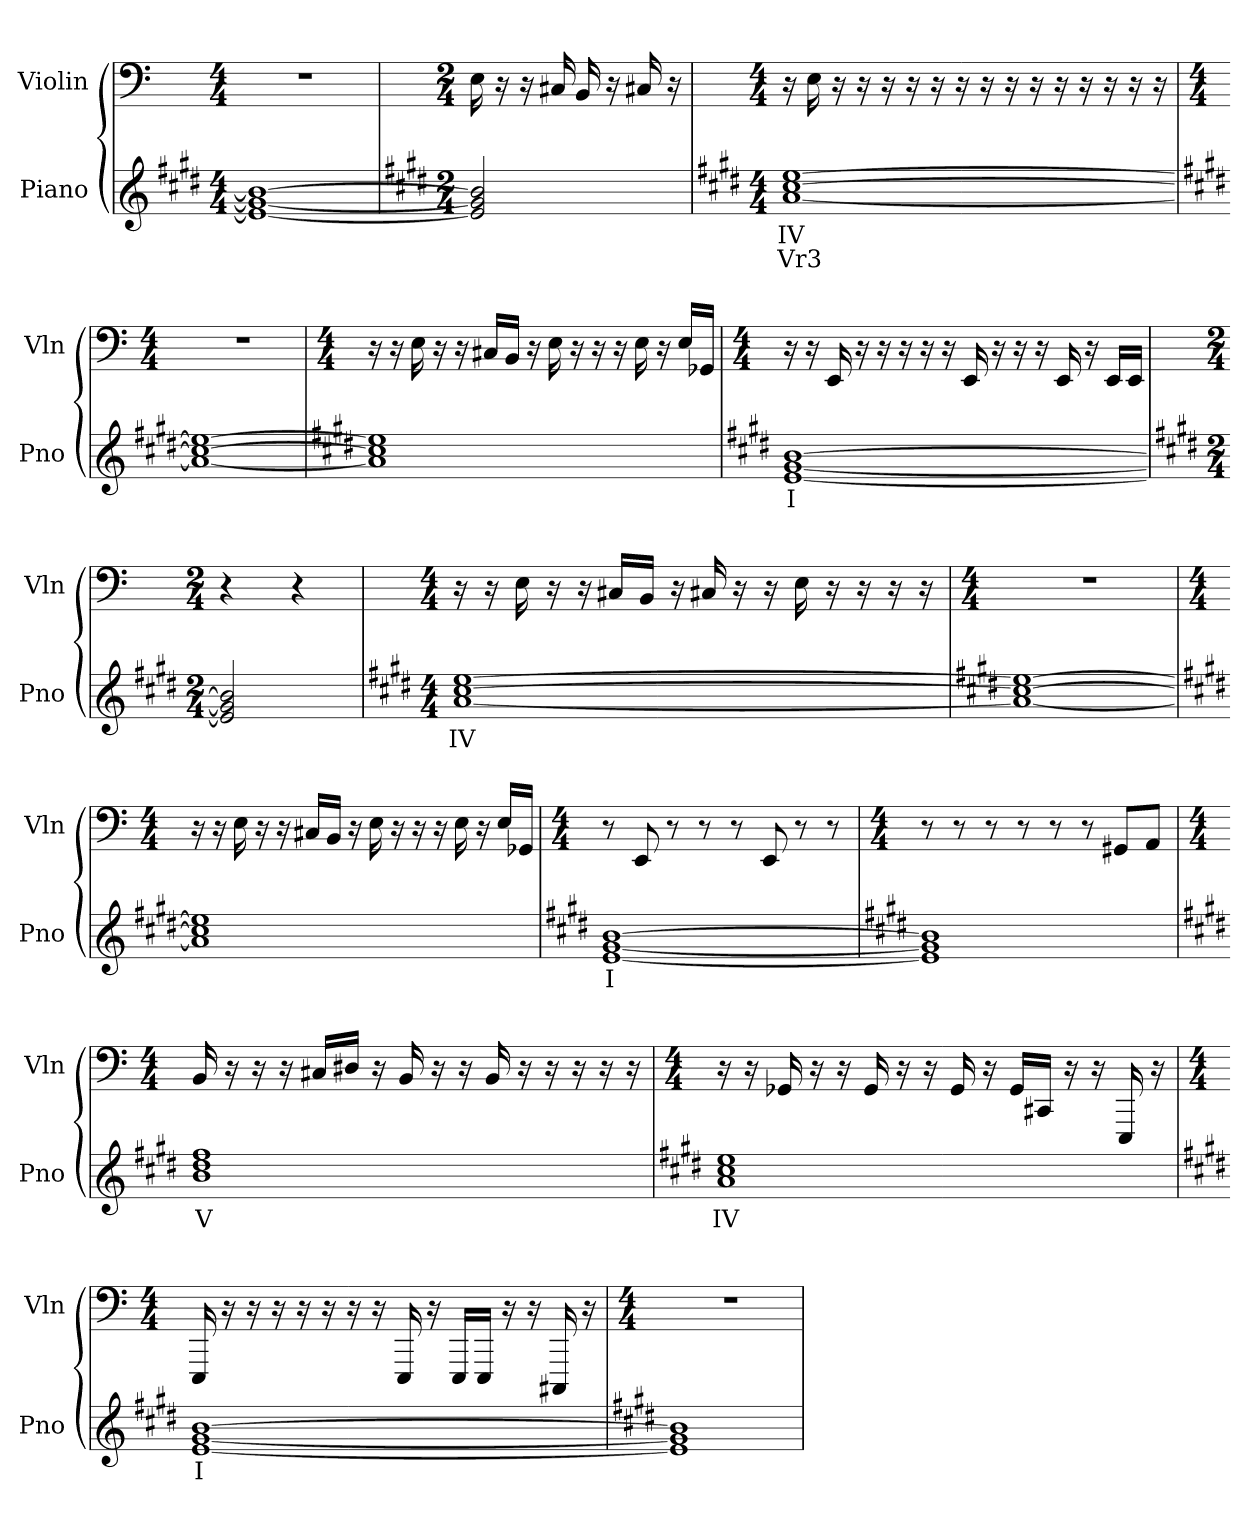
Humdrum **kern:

**kern	**text	**text	**kern
*part2	*part2	*part2	*part1
*staff2	*staff2	*staff2	*staff1
*I"Piano	*	*	*I"Violin
*I'Pno	*	*	*I'Vln
*k[f#c#g#d#]	*	*	*
*E:	*	*	*
*M4/4	*	*	*M4/4
=	=	=	=
1e_ 1g#_ 1b_	.	.	1r
=	=	=	=
*k[f#c#g#d#]	*	*	*
*E:	*	*	*
*M2/4	*	*	*M2/4
2e] 2g#] 2b]	.	.	16E
.	.	.	16r
.	.	.	16r
.	.	.	16C#X
.	.	.	16BB
.	.	.	16r
.	.	.	16C#X
.	.	.	16r
=	=	=	=
*k[f#c#g#d#]	*	*	*
*E:	*	*	*
*M4/4	*	*	*M4/4
[1a [1cc# [1ee	IV	Vr3	16r
.	.	.	16E
.	.	.	16r
.	.	.	16r
.	.	.	16r
.	.	.	16r
.	.	.	16r
.	.	.	16r
.	.	.	16r
.	.	.	16r
.	.	.	16r
.	.	.	16r
.	.	.	16r
.	.	.	16r
.	.	.	16r
.	.	.	16r
=	=	=	=
*k[f#c#g#d#]	*	*	*
*E:	*	*	*
*	*	*	*M4/4
1a_ 1cc#_ 1ee_	.	.	1r
=	=	=	=
*k[f#c#g#d#]	*	*	*
*E:	*	*	*
*	*	*	*M4/4
1a] 1cc#] 1ee]	.	.	16r
.	.	.	16r
.	.	.	16E
.	.	.	16r
.	.	.	16r
.	.	.	16C#XLL
.	.	.	16BBJJ
.	.	.	16r
.	.	.	16E
.	.	.	16r
.	.	.	16r
.	.	.	16r
.	.	.	16E
.	.	.	16r
.	.	.	16ELL
.	.	.	16GG-XJJ
=	=	=	=
*k[f#c#g#d#]	*	*	*
*E:	*	*	*
*	*	*	*M4/4
[1e [1g# [1b	I	.	16r
.	.	.	16r
.	.	.	16EE
.	.	.	16r
.	.	.	16r
.	.	.	16r
.	.	.	16r
.	.	.	16r
.	.	.	16EE
.	.	.	16r
.	.	.	16r
.	.	.	16r
.	.	.	16EE
.	.	.	16r
.	.	.	16EELL
.	.	.	16EEJJ
=	=	=	=
*k[f#c#g#d#]	*	*	*
*E:	*	*	*
*M2/4	*	*	*M2/4
2e] 2g#] 2b]	.	.	4r
.	.	.	4r
=	=	=	=
*k[f#c#g#d#]	*	*	*
*E:	*	*	*
*M4/4	*	*	*M4/4
[1a [1cc# [1ee	IV	.	16r
.	.	.	16r
.	.	.	16E
.	.	.	16r
.	.	.	16r
.	.	.	16C#XLL
.	.	.	16BBJJ
.	.	.	16r
.	.	.	16C#X
.	.	.	16r
.	.	.	16r
.	.	.	16E
.	.	.	16r
.	.	.	16r
.	.	.	16r
.	.	.	16r
=	=	=	=
*k[f#c#g#d#]	*	*	*
*E:	*	*	*
*	*	*	*M4/4
1a_ 1cc#_ 1ee_	.	.	1r
=	=	=	=
*k[f#c#g#d#]	*	*	*
*E:	*	*	*
*	*	*	*M4/4
1a] 1cc#] 1ee]	.	.	16r
.	.	.	16r
.	.	.	16E
.	.	.	16r
.	.	.	16r
.	.	.	16C#XLL
.	.	.	16BBJJ
.	.	.	16r
.	.	.	16E
.	.	.	16r
.	.	.	16r
.	.	.	16r
.	.	.	16E
.	.	.	16r
.	.	.	16ELL
.	.	.	16GG-XJJ
=	=	=	=
*k[f#c#g#d#]	*	*	*
*E:	*	*	*
*	*	*	*M4/4
[1e [1g# [1b	I	.	8r
.	.	.	8EE
.	.	.	8r
.	.	.	8r
.	.	.	8r
.	.	.	8EE
.	.	.	8r
.	.	.	8r
=	=	=	=
*k[f#c#g#d#]	*	*	*
*E:	*	*	*
*	*	*	*M4/4
1e] 1g#] 1b]	.	.	8r
.	.	.	8r
.	.	.	8r
.	.	.	8r
.	.	.	8r
.	.	.	8r
.	.	.	8GG#XL
.	.	.	8AAJ
=	=	=	=
*k[f#c#g#d#]	*	*	*
*E:	*	*	*
*	*	*	*M4/4
1b 1dd# 1ff#	V	.	16BB
.	.	.	16r
.	.	.	16r
.	.	.	16r
.	.	.	16C#XLL
.	.	.	16D#XJJ
.	.	.	16r
.	.	.	16BB
.	.	.	16r
.	.	.	16r
.	.	.	16BB
.	.	.	16r
.	.	.	16r
.	.	.	16r
.	.	.	16r
.	.	.	16r
=	=	=	=
*k[f#c#g#d#]	*	*	*
*E:	*	*	*
*	*	*	*M4/4
1a 1cc# 1ee	IV	.	16r
.	.	.	16r
.	.	.	16GG-X
.	.	.	16r
.	.	.	16r
.	.	.	16GG-
.	.	.	16r
.	.	.	16r
.	.	.	16GG-
.	.	.	16r
.	.	.	16GG-LL
.	.	.	16CC#XJJ
.	.	.	16r
.	.	.	16r
.	.	.	16EEE
.	.	.	16r
=	=	=	=
*k[f#c#g#d#]	*	*	*
*E:	*	*	*
*	*	*	*M4/4
[1e [1g# [1b	I	.	16EEE
.	.	.	16r
.	.	.	16r
.	.	.	16r
.	.	.	16r
.	.	.	16r
.	.	.	16r
.	.	.	16r
.	.	.	16EEE
.	.	.	16r
.	.	.	16EEELL
.	.	.	16EEEJJ
.	.	.	16r
.	.	.	16r
.	.	.	16CCC#X
.	.	.	16r
=	=	=	=
*k[f#c#g#d#]	*	*	*
*E:	*	*	*
*	*	*	*M4/4
1e] 1g#] 1b]	.	.	1r
=	=	=	=
*-	*-	*-	*-
